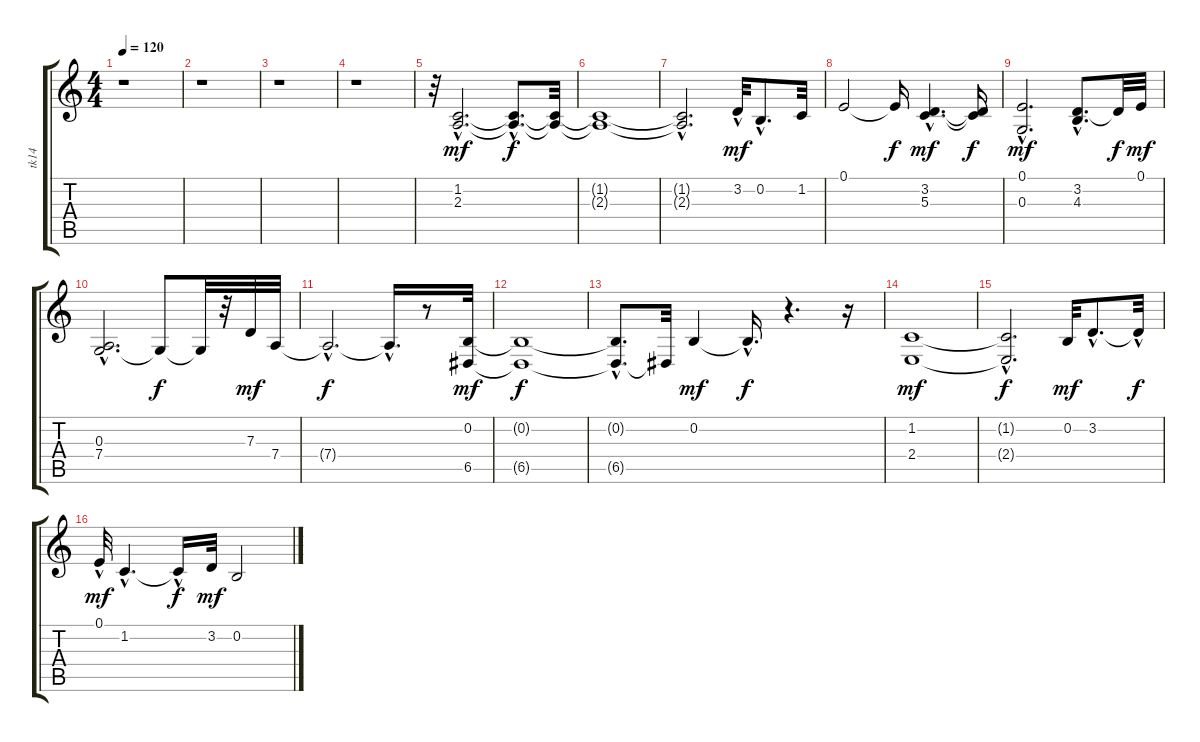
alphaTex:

\track ("tk14" "tk14") {instrument choiraahs}
\staff {score tabs}
\tuning (E4 B3 G3 D3 A2 E2) {hide}
\ts (4 4)
\tempo 120
\clef g2
\ks c
r.1{dy mf} |
r.1 |
r.1 |
r.1 |
r.32 (1.2{hac} 2.3{hac}).2{d balance 8 instrument choiraahs} (1.2{hac t} 2.3{hac t}).8{d dy f} (1.2{t} 2.3{t}).32 |
(1.2{t} 2.3{t}).1 |
(1.2{t} 2.3{hac t}).2{d} 3.2{hac}.32{dy mf} 0.2{hac}.8{d} 1.2.32 |
0.1.2 0.1{t}.16{dy f} (3.2{hac} 5.3{hac}).4{d dy mf} (3.2{t} 5.3{t}).16{dy f} |
(0.1{hac} 0.3{hac}).2{d dy mf} (3.2{hac} 4.3{hac}).8{d} 3.2{t}.32{dy f} 0.1.32{dy mf} |
(0.3{hac} 7.4{hac}).2{d} 0.3{t}.8{dy f} 0.3{t}.32 r.32 7.3.32{dy mf} 7.4.32 |
7.4{hac t}.2{d dy f} 7.4{hac t}.16{d} r.8 (0.2 6.5).32{dy mf} |
(0.2{t} 6.5{t}).1{dy f} |
(0.2{t} 6.5{hac t}).8{d} 6.5{t}.32 0.2.4{dy mf} 0.2{hac t}.16{d dy f} r.4{d} r.16 |
(1.2 2.4).1{dy mf} |
(1.2{hac t} 2.4{t}).2{d dy f} 0.2.32{dy mf} 3.2{hac}.8{d} 3.2{hac t}.32{dy f} |
0.1{hac}.32{dy mf} 1.2{hac}.4{d} 1.2{hac t}.16{dy f} 3.2.32{dy mf} 0.2.2
